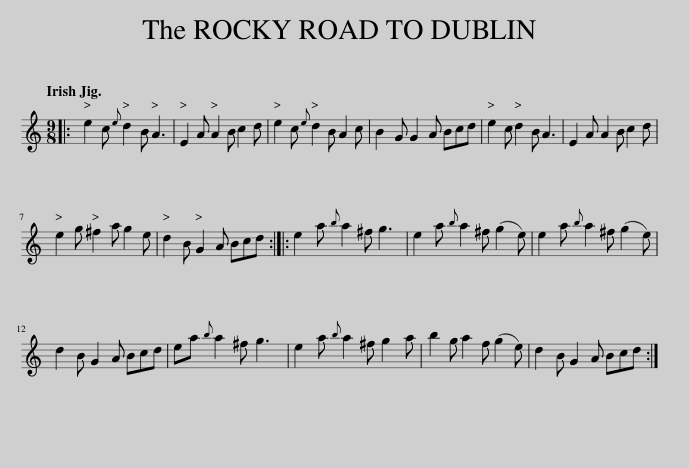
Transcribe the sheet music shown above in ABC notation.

X:1
L:1/8
Q:1/4=120
M:9/8
I:linebreak $
K:C
V:1 treble
V:1
|: e2 c{e} d2 B A3 | E2 A A2 B c2 d | e2 c{e} d2 B A2 c | B2 G G2 A Bcd | e2 c d2 B A3 | %5
 E2 A A2 B c2 d |$ e2 g ^f2 a g2 e | d2 B G2 A Bcd :: e2 a{b} a2 ^f g3 | e2 a{b} a2 ^f (g2 e) | %10
 e2 a{b} a2 ^f (g2 e) |$ d2 B G2 A Bcd | ea{b} a2 ^f g3 | e2 a{b} a2 ^f g2 a | b2 g a2 f (g2 e) | %15
 d2 B G2 A Bcd :| %16
